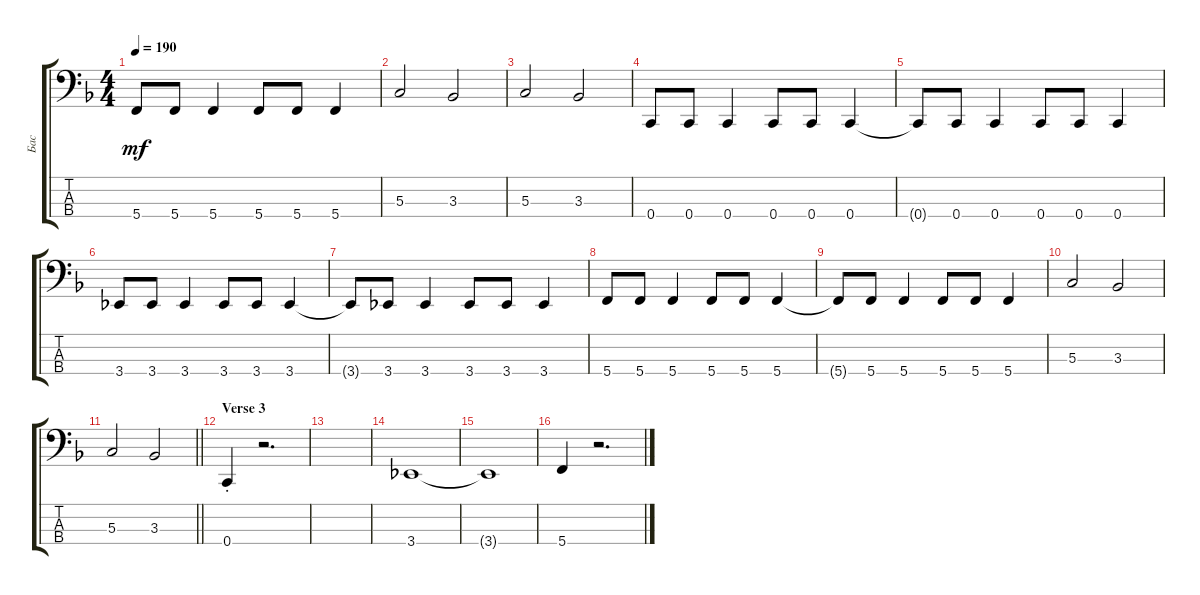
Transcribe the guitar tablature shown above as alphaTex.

\track ("Бас" "Бас") {instrument electricbassfinger}
\staff {score tabs}
\tuning (F2 C2 G1 C1) {hide}
\ts (4 4)
\tempo 190
\clef f4
\ks dminor
5.4{t}.8{dy mf} 5.4.8 5.4.4 5.4.8 5.4.8 5.4.4 |
5.3.2 3.3.2 |
5.3.2 3.3.2 |
0.4.8 0.4.8 0.4.4 0.4.8 0.4.8 0.4.4 |
0.4{t}.8 0.4.8 0.4.4 0.4.8 0.4.8 0.4.4 |
3.4.8 3.4.8 3.4.4 3.4.8 3.4.8 3.4.4 |
3.4{t}.8 3.4.8 3.4.4 3.4.8 3.4.8 3.4.4 |
5.4.8 5.4.8 5.4.4 5.4.8 5.4.8 5.4.4 |
5.4{t}.8 5.4.8 5.4.4 5.4.8 5.4.8 5.4.4 |
5.3.2 3.3.2 |
\barLineRight lightlight
5.3.2 3.3.2 |
\section ("" "Verse 3")
0.4{st}.4 r.2{d} |
|
3.4.1 |
3.4{t}.1 |
5.4.4 r.2{d}
